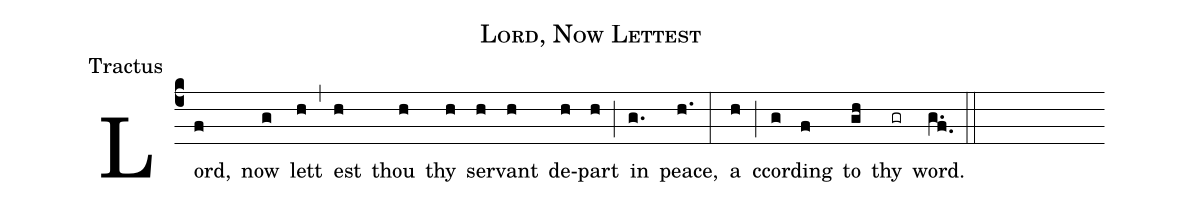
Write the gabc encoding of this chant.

name: Lord, Now Lettest;
office-part:Tractus;
%%
(c4)Lord,(f) now(g) lett(h) (,) est(h) thou(h) thy(h) ser(h)vant(h) de(h)part(h) (;) in(g.) peace,(h.) (:) a(h) (;) ccord(g)ing(f) to(gh) thy(gr) word.(g.f.) (::)
